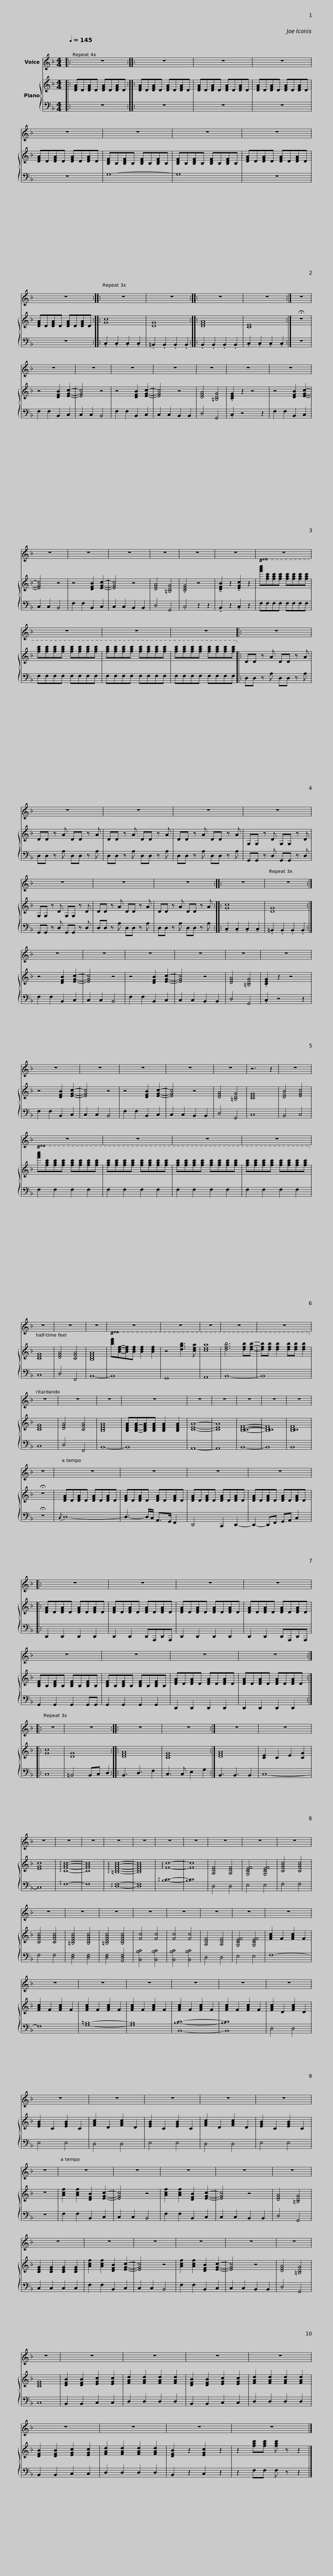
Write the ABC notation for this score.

X:1
%%score 1 { 2 | 3 }
L:1/8
Q:1/4=145
M:4/4
I:linebreak $
K:F
V:1 treble
V:2 treble
V:3 bass
V:1
|: z8 :: z8 | z8 | z8 | z8 |$ %5
 z8 | z8 | z8 | z8 :: z8 |$ %10
 z8 :: z8 | z8 :| z8 | z8 | %15
 z8 | z8 | z8 | z8 | z8 |$ %20
 z8 | z8 | z8 | z8 | z8 | %25
 z8 | z8 | z8 |$ z8 | z8 | %30
 z8 |: z8 |$ z8 | z8 | z8 | %35
 z8 | z8 |$ z8 | z8 :: z8 | %40
 z8 :| z8 | z8 | z8 | z8 |$ %45
 z8 | z8 | z8 | z8 | z8 | %50
 z8 | z8 | z6 z2 | z8 | z8 |$ %55
 z8 | z8 | z8 | z8 | z8 | %60
 z8 |$ z8 | z8 | z8 | z8 | %65
 z8 | z8 | z8 | z8 | z8 | %70
 z8 |$ z8 | z8 | z8 | z8 | %75
 z8 | z8 | z8 | z8 |$ z8 |: %80
 z8 | z8 | z8 | z8 |$ z8 | %85
 z8 | z8 | z8 :: z8 |$ z8 :: %90
 z8 | z8 :| z8 | z8 | z8 | %95
 z8 | z8 | z8 | z8 | z8 |$ %100
 z8 | z8 | z8 | z8 | z8 | %105
 z8 | z8 | z8 | z8 | z8 | %110
 z8 | z8 |$ z8 | z8 | z8 | %115
 z8 | z8 | z8 | z8 | z8 | %120
 z8 |$ z8 | z8 | z8 | z8 | %125
 z8 | z8 | z8 | z8 | z8 | %130
 z8 | z8 |$ z8 | z8 | z8 | %135
 z8 | z8 | z8 | z8 | z8 | %140
 z8 | z8 | z8 |$ z8 |] %144
V:2
|: [DFA]D[DFA]D [DFA]D[DFA]D :: [DFA]D[DFA]D [DFA]D[DFA]D | [DFA]D[DFA]D [DFA]D[DFA]D | [DFA]D[DFA]D [DFA]D[DFA]D | [DFA]D[DFA]D [DFA]D[DFA]D |$ %5
 [B,DF]B,[B,DF]B, [B,DF]B,[B,DF]B, | [B,DF]B,[B,DF]B, [B,DF]B,[B,DF]B, | [DFA]D[DFA]D [DFA]D[DFA]D | [DFA]D[DFA]D [DFA]D[DFA]D :: [Gc]8 |$ %10
 [DG]8 :: [DFA]8 | [CE]8 :| !fermata!z8 | z4 [DFB]2 [EGc]2- | %15
 [EGc]4 z4 | z4 [DFB]2 [EGc]2- | [EGc]4 z4 | [DFA]4 [=B,DG]4 | .[CEG]2 z2 z4 |$ %20
 z4 [DFB]2 [EGc]2- | [EGc]4 z4 | z4 [DFB]2 [EGc]2- | [EGc]4 z4 | [DFA]4 [=B,DG]4 | %25
 .[CEG]4 z4 | !tenuto![DFB]2 z2 !tenuto![EGc]2 z2 |!8va(! [f'a'c''][f'a'c''][f'a'c''][f'a'c''] [f'a'c''][f'a'c''][f'a'c''][f'a'c''] |$ [f'a'c''][f'a'c''][f'a'c''][f'a'c''] [f'a'c''][f'a'c''][f'a'c''][f'a'c''] | [f'a'c''][f'a'c''][f'a'c''][f'a'c''] [f'a'c''][f'a'c''][f'a'c''][f'a'c''] | %30
 [f'a'c''][f'a'c''][f'a'c''][f'a'c''] [f'a'c''][f'a'c''][f'a'c''][f'a'c'']!8va)! |: DD z A DD z A |$ DD z A DD z A | DD z A DD z A | DD z A DD z A | %35
 G,G, z D G,G, z D | G,G, z D G,G, z D |$ DD z A DD z A | DD z A DD z A :: [Gc]8 | %40
 [DG]8 :| z4 [DFB]2 [EGc]2- | [EGc]4 z4 | z4 [DFB]2 [EGc]2- | [EGc]4 z4 |$ %45
 [DFA]4 [=B,DG]4 | .[CEG]2 z2 z4 | z4 [DFB]2 [EGc]2- | [EGc]4 z4 | z4 [DFB]2 [EGc]2- | %50
 [EGc]4 z4 | [DFA]4 [=B,DG]4 | [CEG]8 | [DFB]4 [EGc]4 |!8va(! [f'a'c''][f'a'c''][f'a'c''][f'a'c''] [f'a'c''][f'a'c''][f'a'c''][f'a'c''] |$ %55
 [f'a'c''][f'a'c''][f'a'c''][f'a'c''] [f'a'c''][f'a'c''][f'a'c''][f'a'c''] | [f'a'c''][f'a'c''][f'a'c''][f'a'c''] [f'a'c''][f'a'c''][f'a'c''][f'a'c''] | [f'a'c''][f'a'c''][f'a'c''][f'a'c''] [f'a'c''][f'a'c''][f'a'c''][f'a'c'']!8va)! | [CEG]8 | [DFA]4 [CFA]4 | %60
 [B,DFA]8 |$!8va(! [bd'f'][bd'f']-[bd'f'][bd'f'] [bd'f']2 [bd'f']2 | z4 [d'g'b']3 [c'e'a'] | [c'e'a']8 | [d'f'b']6 [d'f'b'][d'f'b']- | %65
 [d'f'b'][d'f'b'] [d'f'b']2 [d'f'b'][d'f'b'] [d'f'b']2!8va)! | [CEG]8 | [DFA]4 [CFA]4 | [B,DFA]8 | [B,DFA][B,-D-F-A][B,DFA][B,DFA] [B,DFA]2 [B,DFA]2 | %70
 [CEA]8- |$ [CEA]8 | [B,CDF]8- | [B,CDF]8 | [B,CDF]8 | %75
 !fermata!z8 | [DFA]D[DFA]D [DFA]D[DFA]D | [DFA]D[DFA]D [DFA]D[DFA]D | [DFA]D[DFA]D [DFA]D[DFA]D |$ [DFA]D[DFA]D [DFA]D[DFA]D |: %80
 [DFA]D[DFA]D [DFA]D[DFA]D | [DFA]D[DFA]D [DFA]D[DFA]D | [DFA]D[DFA]D [DFA]D[DFA]D | [DFA]D[DFA]D [DFA]D[DFA]D |$ [B,DF]B,[B,DF]B, [B,DF]B,[B,DF]B, | %85
 [B,DF]B,[B,DF]B, [B,DF]B,[B,DF]B, | [DFA]D[DFA]D [DFA]D[DFA]D | [DFA]D[DFA]D [DFA]D[DFA]D :: [Gc]8 |$ [DG]8 :: %90
 [DFA]8 | [CEG]8 :| [DFA]8 | [CE]2 C2 E2 [CG]2 | [EGc]8 | %95
 !arpeggio![CFAc]8- | [CFAc]8 | !arpeggio![=B,DFAc]8- | [B,DFAc]8 | !arpeggio![Fc]8- |$ %100
 [Fc]8 | [A,DF]4 [A,DF]4 | [G,CEF]4 [G,CEF]4 | [CFAc]4 [CFAc]4 | [CFAc]4 [CFAc]4 | %105
 [=B,DFAc]4 [B,DFAc]4 | [=B,DFAc]4 [B,DFAc]4 | [Fc]4 [Fc]4 | [Fc]4 [Fc]4 | [A,DF]4 [A,DF]4 | %110
 [G,CEF]4 [G,CEF]4 | [FAc]2 F2 [FAc]2 F2 |$ [FAc]2 F2 [FAc]2 F2 | [FAc]2 F2 [FAc]2 F2 | [FAc]2 F2 [FAc]2 F2 | %115
 [FAc]2 F2 [FAc]2 F2 | [FAc]2 F2 [FAc]2 F2 | [FAc]2 D2 [FAc]2 D2 | [EGB]2 C2 [EGB]2 C2 | [FAc]2 D2 [FAc]2 D2 | %120
 [EGB]2 C2 [EGB]2 C2 |$ [FAc]2 D2 [FAc]2 D2 | [EGB]2 C2 [EGB]2 C2 | z8 | [Acf]2 [Acf]2 [DFB]2 [EGc]2- | %125
 [EGc]4 z4 | [Acf]2 [Acf]2 [DFB]2 [EGc]2- | [EGc]4 z4 | [DFA]4 [=B,DG]4 | [CEG]2 [CEG]2 [CEG]2 [CEG]2 | %130
 [Acf]2 [Acf]2 [DFB]2 [EGc]2- | [EGc]4 z4 |$ [Acf]2 [Acf]2 [DFB]2 [EGc]2- | [EGc]4 z4 | [DFA]4 [=B,DG]4 | %135
 [CEG]8 | [DFB]2 [DFB]2 [EGc]2 [EGc]2 | [FAd]2 [FAd]2 [FAd]2 [FAd]2 | [DFB]2 [DFB]2 [EGc]2 [EGc]2 | [FAd]2 [FAd]2 [FAd]2 [FAd]2 | %140
 [DFB]2 [DFB]2 [EGc]2 [EGc]2 | [FAd]2 [FAd]2 [FAd]2 [FAd]2 | [DFB]2 z2 [EGc]2 z2 |$ z2 [fac'][fac'] [fac'] z z2 |] %144
V:3
|: z8 :: z8 | z8 | z8 | z8 |$ %5
 G,8- | G,8 | z8 | z8 :: .C,2 .C,2 .C,2 .C,2 |$ %10
 .=B,,2 .B,,2 .B,,2 .B,,2 :: .B,,2 .B,,2 .B,,2 .B,,2 | .C,2 .C,2 .C,2 .C,2 :| z8 | F,2 F,2 B,,2 C,2 | %15
 C,2 C,2 B,,4 | F,2 F,2 B,,2 C,2 | C,2 C,2 B,,2 B,,2 | D,4 G,,4 | .C,2 z4 z2 |$ %20
 F,2 F,2 B,,2 C,2 | C,2 C,2 B,,4 | F,2 F,2 B,,2 C,2 | C,2 C,2 B,,2 B,,2 | D,4 G,,4 | %25
 .C,4 z2 z2 | !tenuto!B,,2 z2 !tenuto!C,2 z2 | F,F,F,F, F,F,F,F, |$ F,F,F,F, F,F,F,F, | F,F,F,F, F,F,F,F, | %30
 F,F,F,F, F,F,F,F, |: D,D, z A, D,D, z A, |$ D,D, z A, D,D, z A, | D,D, z A, D,D, z A, | D,D, z A, D,D, z A, | %35
 G,,G,, z D, G,,G,, z D, | G,,G,, z D, G,,G,, z D, |$ D,D, z A, D,D, z A, | D,D, z A, D,D, z A, :: .C,2 .C,2 .C,2 .C,2 | %40
 .=B,,2 .B,,2 .B,,2 .B,,2 :| F,2 F,2 B,,2 C,2 | C,2 C,2 B,,4 | F,2 F,2 B,,2 C,2 | C,2 C,2 B,,2 B,,2 |$ %45
 D,4 G,,4 | .C,2 z4 z2 | F,2 F,2 B,,2 C,2 | C,2 C,2 B,,4 | F,2 F,2 B,,2 C,2 | %50
 C,2 C,2 B,,2 B,,2 | D,4 G,,4 | C,8 | B,,4 C,4 | F,2 F,2 F,2 F,2 |$ %55
 F,2 F,2 F,2 F,2 | F,2 F,2 F,2 F,2 | F,2 F,2 F,2 F,2 | C,8 | D,4 F,,4 | %60
 B,,8- |$ B,,8 | G,,8 | A,,8 | B,,8- | %65
 B,,8 | C,8 | D,4 F,,4 | B,,8- | B,,8 | %70
 A,,8- |$ A,,8 | B,,8- | B,,8 | B,,8 | %75
 !fermata!z8 |{/C,} D,8- | D,3- D,/C,/ A,,>G,, F,,2 | D,,4 C,,2 D,,2- |$ D,,2- D,,F,, G,,A,, C,2 |: %80
 D,,2 D,,2 D,,2 D,,2 | D,,2 D,,2 D,,A,,,D,,A,,, | D,,2 D,,2 D,,2 D,,2 | D,,2 D,,2 D,,A,,,D,,A,,, |$ G,,2 G,,2 G,,2 G,,G,, | %85
 G,,2 G,,2 G,,2 G,,2 | D,,2 D,,2 D,,2 D,,2 | D,,2 D,,2 D,,2 D,,2 :: C,8 |$ =B,,4 B,,C, D,2 :: %90
 B,,3 D,3 F,2 | C,3 C, E,2 G,2 :| B,,3 B,,3 B,,2 | C,8- | C,8 | %95
 !arpeggio!F,8- | F,8 | !arpeggio![D,F,]8- | [D,F,]8 | !arpeggio![B,C]8- |$ %100
 [B,C]8 | D,4 D,4 | E,4 E,4 | F,4 F,4 | F,4 F,4 | %105
 [D,F,]4 [D,F,]4 | [D,F,]4 [A,,D,F,]4 | [B,,B,C]4 [B,,B,C]4 | [B,,B,C]4 [B,,B,C]4 | D,4 D,4 | %110
 E,4 E,4 | F,8- |$ F,8 | [G,=B,]8- | [G,B,]8 | %115
 [B,,B,C]8- | [B,,B,C]8 | D,4 D,4 | E,4 E,4 | D,4 D,4 | %120
 E,4 E,4 |$ D,4 D,4 | E,4 E,4 | z8 | F,2 F,2 B,,2 C,2 | %125
 C,2 C,2 B,,4 | F,2 F,2 B,,2 C,2 | C,2 C,2 B,,2 B,,2 | D,4 G,,4 | C,2 C,2 C,2 C,2 | %130
 F,2 F,2 B,,2 C,2 | C,2 C,2 B,,4 |$ F,2 F,2 B,,2 C,2 | C,2 C,2 B,,2 B,,2 | D,4 G,,4 | %135
 C,8 | B,,2 B,,2 C,2 C,2 | D,2 D,2 D,2 D,2 | B,,2 B,,2 C,2 C,2 | D,2 D,2 D,2 D,2 | %140
 B,,2 B,,2 C,2 C,2 | D,2 D,2 D,2 D,2 | B,,2 z2 C,2 z2 |$ z2 F,F, F, z z2 |] %144
